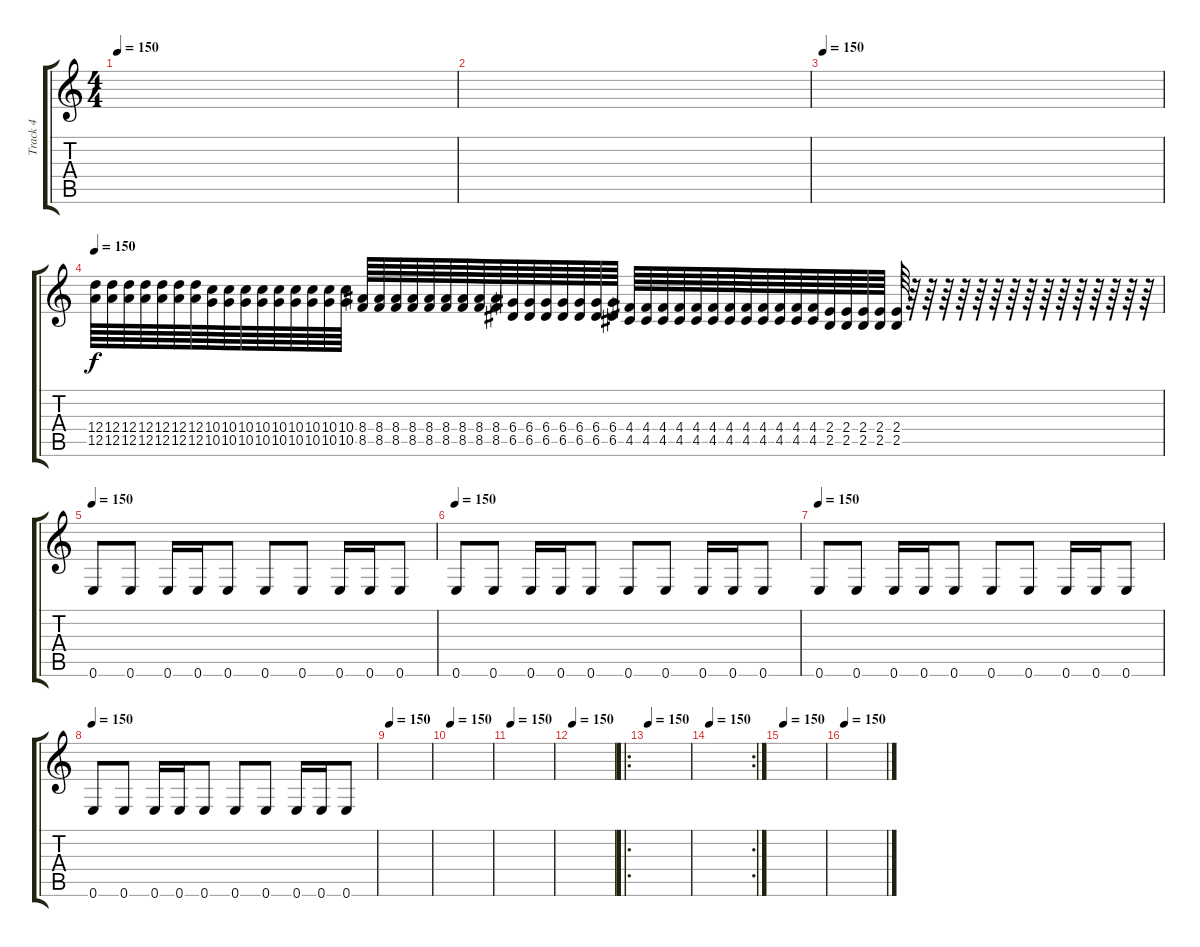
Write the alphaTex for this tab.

\track ("Track 4" "Track 4") {instrument distortionguitar}
\staff {score tabs}
\tuning (E4 B3 G3 D3 A2 E2) {hide}
\ts (4 4)
\tempo 150
\clef g2
\ks c
|
|
\tempo 150
|
\tempo 150
(12.4 12.5).64 (12.4 12.5).64 (12.4 12.5).64 (12.4 12.5).64 (12.4 12.5).64 (12.4 12.5).64 (12.4 12.5).64 (10.4 10.5).64 (10.4 10.5).64 (10.4 10.5).64 (10.4 10.5).64 (10.4 10.5).64 (10.4 10.5).64 (10.4 10.5).64 (10.4 10.5).64 (10.4 10.5).64 (8.4 8.5).64 (8.4 8.5).64 (8.4 8.5).64 (8.4 8.5).64 (8.4 8.5).64 (8.4 8.5).64 (8.4 8.5).64 (8.4 8.5).64 (8.4 8.5).64 (6.4 6.5).64 (6.4 6.5).64 (6.4 6.5).64 (6.4 6.5).64 (6.4 6.5).64 (6.4 6.5).64 (6.4 6.5).64 (4.4 4.5).64 (4.4 4.5).64 (4.4 4.5).64 (4.4 4.5).64 (4.4 4.5).64 (4.4 4.5).64 (4.4 4.5).64 (4.4 4.5).64 (4.4 4.5).64 (4.4 4.5).64 (4.4 4.5).64 (4.4 4.5).64 (2.4 2.5).64 (2.4 2.5).64 (2.4 2.5).64 (2.4 2.5).64 (2.4 2.5).64 r.64 r.64 r.64 r.64 r.64 r.64 r.64 r.64 r.64 r.64 r.64 r.64 r.64 r.64 r.64 |
\tempo 150
0.6.8 0.6.8 0.6.16 0.6.16 0.6.8 0.6.8 0.6.8 0.6.16 0.6.16 0.6.8 |
\tempo 150
0.6.8 0.6.8 0.6.16 0.6.16 0.6.8 0.6.8 0.6.8 0.6.16 0.6.16 0.6.8 |
\tempo 150
0.6.8 0.6.8 0.6.16 0.6.16 0.6.8 0.6.8 0.6.8 0.6.16 0.6.16 0.6.8 |
\tempo 150
0.6.8 0.6.8 0.6.16 0.6.16 0.6.8 0.6.8 0.6.8 0.6.16 0.6.16 0.6.8 |
\tempo 150
|
\tempo 150
|
\tempo 150
|
\tempo 150
|
\ro
\tempo 150
|
\rc 2
\tempo 150
|
\tempo 150
|
\tempo 150
